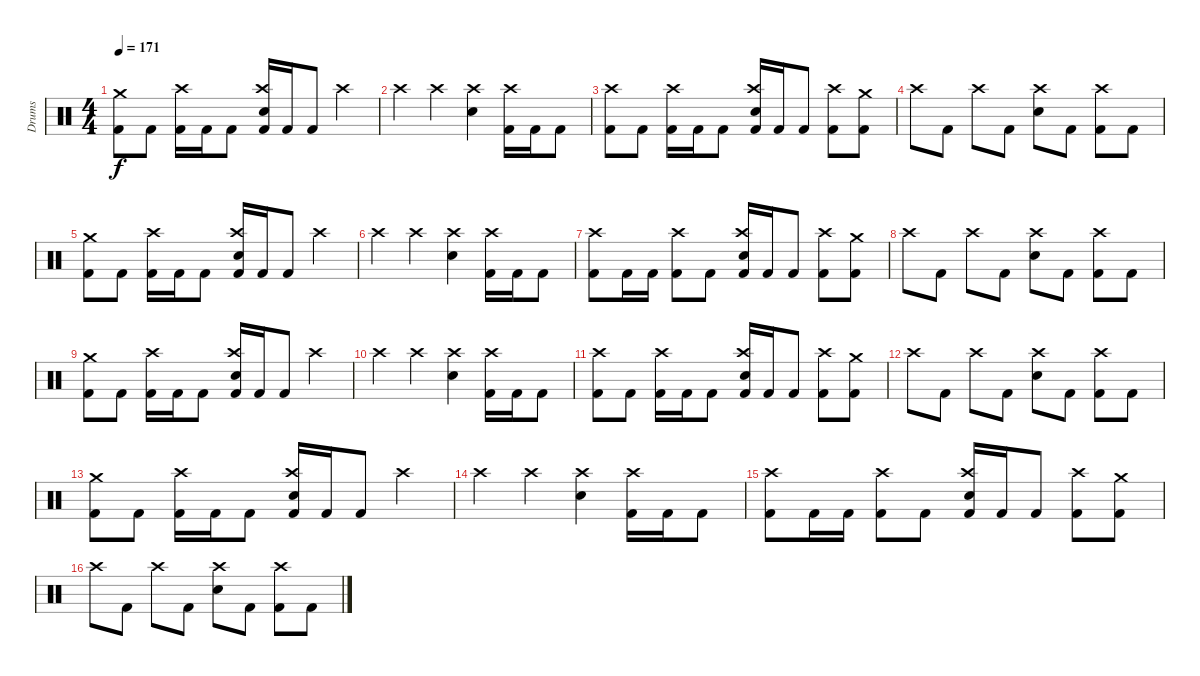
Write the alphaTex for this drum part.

\track ("Drums" "Drums") {instrument percussion}
\staff {score}
\articulation defaults
\ts (4 4)
\tempo 171
\clef neutral
\ks c
("Crash medium (hit)" "Kick (hit) 2").8{dy f} "Kick (hit) 2".8 ("Crash high (hit)" "Kick (hit) 2").16 "Kick (hit) 2".16 "Kick (hit) 2".8 ("Crash high (hit)" "Electric Snare (hit)" "Kick (hit) 2").16 "Kick (hit) 2".16 "Kick (hit) 2".8 "Crash high (hit)".4 |
"Crash high (hit)".4 "Crash high (hit)".4 ("Crash high (hit)" "Electric Snare (hit)").4 ("Crash high (hit)" "Kick (hit) 2").16 "Kick (hit) 2".16 "Kick (hit) 2".8 |
("Crash high (hit)" "Kick (hit) 2").8 "Kick (hit) 2".8 ("Crash high (hit)" "Kick (hit) 2").16 "Kick (hit) 2".16 "Kick (hit) 2".8 ("Crash high (hit)" "Electric Snare (hit)" "Kick (hit) 2").16 "Kick (hit) 2".16 "Kick (hit) 2".8 ("Crash high (hit)" "Kick (hit) 2").8 ("Crash medium (hit)" "Kick (hit) 2").8 |
"Crash high (hit)".8 "Kick (hit) 2".8 "Crash high (hit)".8 "Kick (hit) 2".8 ("Crash high (hit)" "Electric Snare (hit)").8 "Kick (hit) 2".8 ("Crash high (hit)" "Kick (hit) 2").8 "Kick (hit) 2".8 |
("Crash medium (hit)" "Kick (hit) 2").8 "Kick (hit) 2".8 ("Crash high (hit)" "Kick (hit) 2").16 "Kick (hit) 2".16 "Kick (hit) 2".8 ("Crash high (hit)" "Electric Snare (hit)" "Kick (hit) 2").16 "Kick (hit) 2".16 "Kick (hit) 2".8 "Crash high (hit)".4 |
"Crash high (hit)".4 "Crash high (hit)".4 ("Crash high (hit)" "Electric Snare (hit)").4 ("Crash high (hit)" "Kick (hit) 2").16 "Kick (hit) 2".16 "Kick (hit) 2".8 |
("Crash high (hit)" "Kick (hit) 2").8 "Kick (hit) 2".16 "Kick (hit) 2".16 ("Crash high (hit)" "Kick (hit) 2").8 "Kick (hit) 2".8 ("Crash high (hit)" "Electric Snare (hit)" "Kick (hit) 2").16 "Kick (hit) 2".16 "Kick (hit) 2".8 ("Crash high (hit)" "Kick (hit) 2").8 ("Crash medium (hit)" "Kick (hit) 2").8 |
"Crash high (hit)".8 "Kick (hit) 2".8 "Crash high (hit)".8 "Kick (hit) 2".8 ("Crash high (hit)" "Electric Snare (hit)").8 "Kick (hit) 2".8 ("Crash high (hit)" "Kick (hit) 2").8 "Kick (hit) 2".8 |
("Crash medium (hit)" "Kick (hit) 2").8 "Kick (hit) 2".8 ("Crash high (hit)" "Kick (hit) 2").16 "Kick (hit) 2".16 "Kick (hit) 2".8 ("Crash high (hit)" "Electric Snare (hit)" "Kick (hit) 2").16 "Kick (hit) 2".16 "Kick (hit) 2".8 "Crash high (hit)".4 |
"Crash high (hit)".4 "Crash high (hit)".4 ("Crash high (hit)" "Electric Snare (hit)").4 ("Crash high (hit)" "Kick (hit) 2").16 "Kick (hit) 2".16 "Kick (hit) 2".8 |
("Crash high (hit)" "Kick (hit) 2").8 "Kick (hit) 2".8 ("Crash high (hit)" "Kick (hit) 2").16 "Kick (hit) 2".16 "Kick (hit) 2".8 ("Crash high (hit)" "Electric Snare (hit)" "Kick (hit) 2").16 "Kick (hit) 2".16 "Kick (hit) 2".8 ("Crash high (hit)" "Kick (hit) 2").8 ("Crash medium (hit)" "Kick (hit) 2").8 |
"Crash high (hit)".8 "Kick (hit) 2".8 "Crash high (hit)".8 "Kick (hit) 2".8 ("Crash high (hit)" "Electric Snare (hit)").8 "Kick (hit) 2".8 ("Crash high (hit)" "Kick (hit) 2").8 "Kick (hit) 2".8 |
("Crash medium (hit)" "Kick (hit) 2").8 "Kick (hit) 2".8 ("Crash high (hit)" "Kick (hit) 2").16 "Kick (hit) 2".16 "Kick (hit) 2".8 ("Crash high (hit)" "Electric Snare (hit)" "Kick (hit) 2").16 "Kick (hit) 2".16 "Kick (hit) 2".8 "Crash high (hit)".4 |
"Crash high (hit)".4 "Crash high (hit)".4 ("Crash high (hit)" "Electric Snare (hit)").4 ("Crash high (hit)" "Kick (hit) 2").16 "Kick (hit) 2".16 "Kick (hit) 2".8 |
("Crash high (hit)" "Kick (hit) 2").8 "Kick (hit) 2".16 "Kick (hit) 2".16 ("Crash high (hit)" "Kick (hit) 2").8 "Kick (hit) 2".8 ("Crash high (hit)" "Electric Snare (hit)" "Kick (hit) 2").16 "Kick (hit) 2".16 "Kick (hit) 2".8 ("Crash high (hit)" "Kick (hit) 2").8 ("Crash medium (hit)" "Kick (hit) 2").8 |
"Crash high (hit)".8 "Kick (hit) 2".8 "Crash high (hit)".8 "Kick (hit) 2".8 ("Crash high (hit)" "Electric Snare (hit)").8 "Kick (hit) 2".8 ("Crash high (hit)" "Kick (hit) 2").8 "Kick (hit) 2".8
